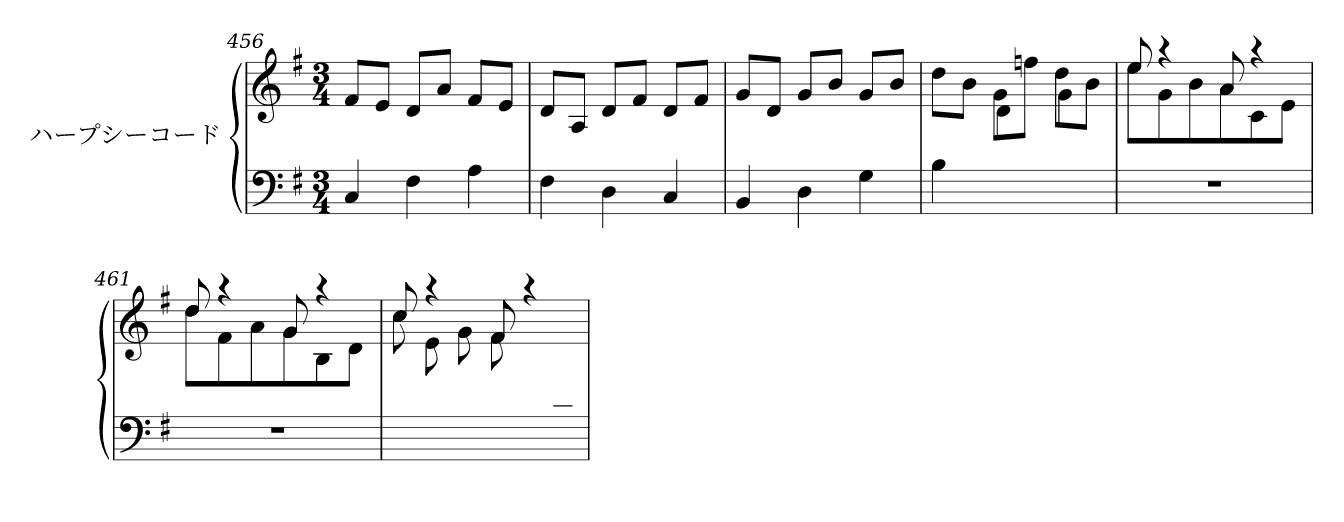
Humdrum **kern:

**kern	**kern
*part1	*part1
*staff2	*staff1
*I"ハープシーコード	*
*clefF4	*clefG2
*k[f#]	*k[f#]
*M3/4	*M3/4
=456	=456
4C/	8f#/L
.	8e/J
4F#\	8d/L
.	8a/J
4A\	8f#/L
.	8e/J
=457	=457
4F#\	8d/L
.	8A/J
4D\	8d/L
.	8f#/J
4C/	8d/L
.	8f#/J
=458	=458
4BB/	8g/L
.	8d/J
4D\	8g/L
.	8b/J
4G\	8g/L
.	8b/J
!!LO:LB:g=z
=459	=459
*	*^
4B\	8dd\L	4ryy
.	8b\J	.
2ryy	8g\L	4d\
.	8ffn\J	.
.	8dd\L	4g\
.	8b\J	.
=460	=460	=460
2.r	8ee/	8ee\L
.	4raa	8g\
.	.	8b\
.	8a/	8a\
.	4raa	8c\
.	.	8e\J
=461	=461	=461
2.r	8dd/	8dd\L
.	4raa	8f#\
.	.	8a\
.	8g/	8g\
.	4raa	8B\
.	.	8d\J
=462	=462	=462
2ryy	8cc/	8cc\L
.	4raa	8e\
.	.	8g\
.	8f#/	8f#\
8A/	4raa	4ryy
8c/J	.	.
*	*v	*v
=	=
*-	*-
